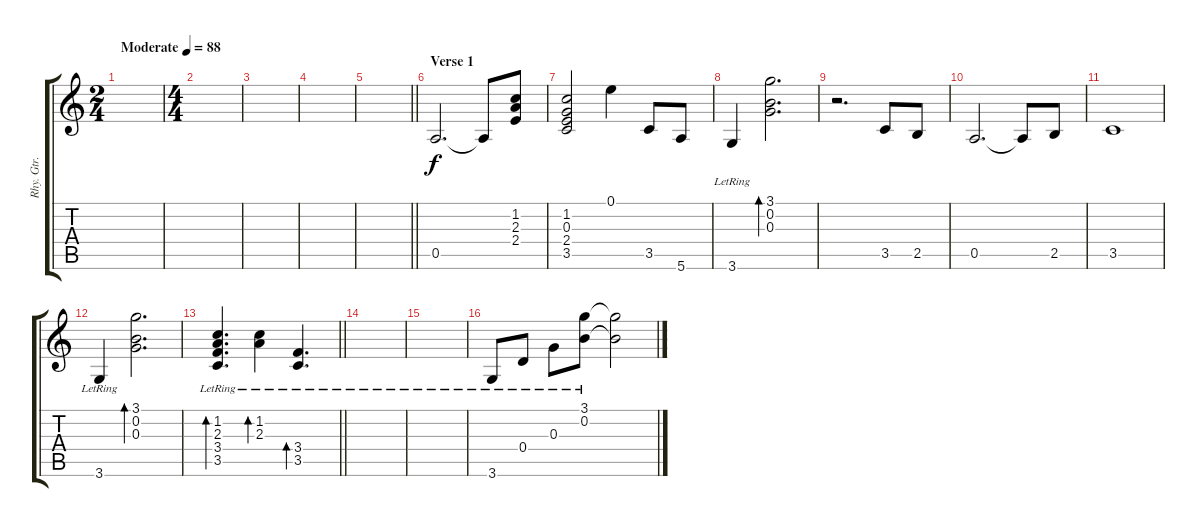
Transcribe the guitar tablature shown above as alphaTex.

\track ("Rhy. Gtr. 3" "Rhy. Gtr. ") {instrument acousticguitarsteel}
\staff {score tabs}
\tuning (E4 B3 G3 D3 A2 E2) {hide}
\ts (2 4)
\tempo (88 "Moderate")
\clef g2
\ks c
|
\ts (4 4)
|
|
|
\barLineRight lightlight
|
\section ("" "Verse 1")
0.5.2{d} 0.5{t}.8 (1.2 2.3 2.4).8 |
(1.2 0.3 2.4 3.5).2 0.1.4 3.5.8 5.6.8 |
3.6{lr}.4 (3.1 0.2 0.3).2{d bd 240} |
r.2{d} 3.5.8 2.5.8 |
0.5.2{d} 0.5{t}.8 2.5.8 |
3.5.1 |
3.6{lr}.4 (3.1 0.2 0.3).2{d bd 240} |
\barLineRight lightlight
(1.2{lr} 2.3{lr} 3.4{lr} 3.5{lr}).4{d bd 240} (1.2{lr} 2.3{lr}).4{bd 240} (3.4{lr} 3.5{lr}).4{d bd 240} |
\section ("" "")
|
|
3.6{lr}.8 0.4{lr}.8 0.3{lr}.8 (3.1{lr} 0.2).8 (3.1{t} 0.2{t}).2
